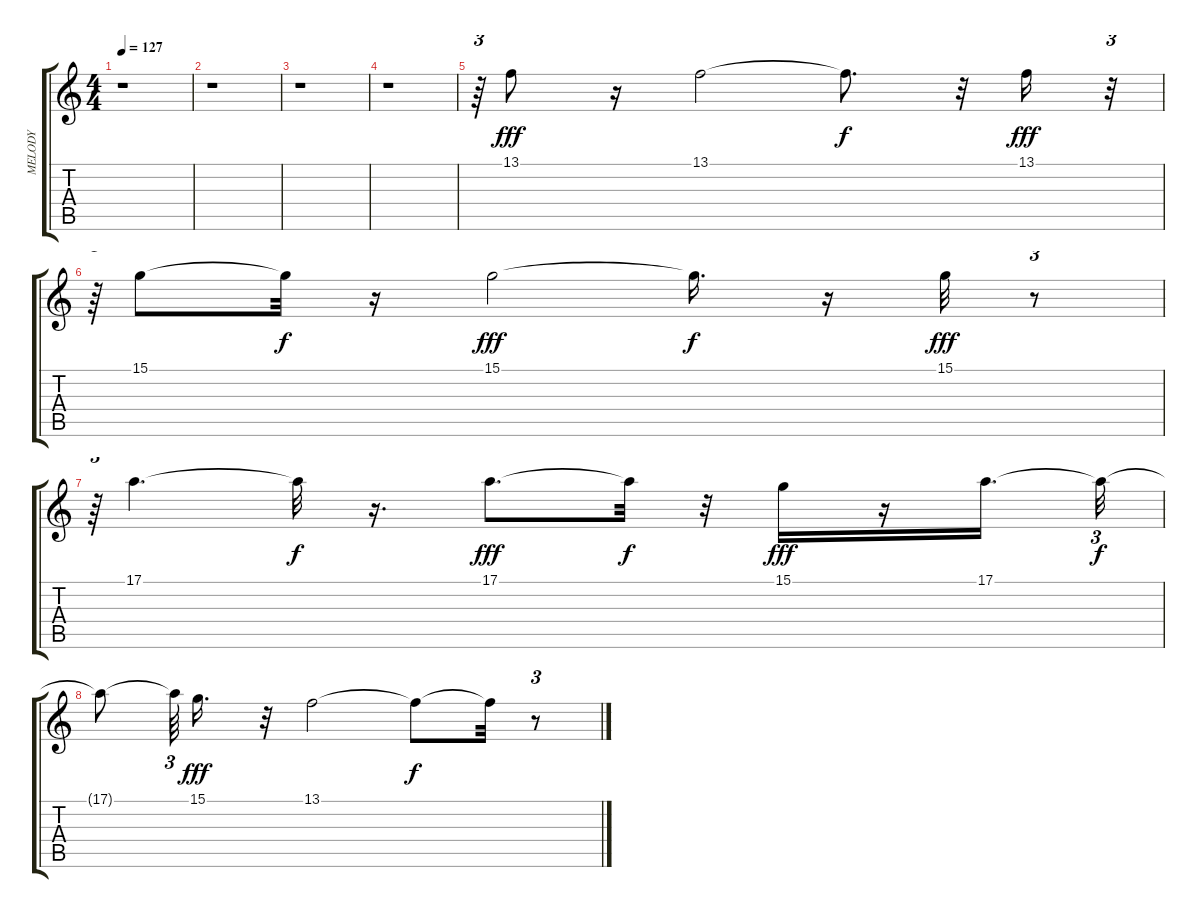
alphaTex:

\track ("MELODY" "MELODY") {instrument vibraphone}
\staff {score tabs}
\tuning (E4 B3 G3 D3 A2 E2) {hide}
\ts (4 4)
\tempo 127
\clef g2
\ks c
r.1{dy f} |
r.1 |
r.1 |
r.1 |
r.64{tu (3 2)} 13.1.8{dy fff} r.16 13.1.2 13.1{t}.8{d dy f} r.32 13.1.16{dy fff} r.32{tu (3 2)} |
r.64{tu (3 2)} 15.1.8 15.1{t}.32{dy f} r.16 15.1.2{dy fff} 15.1{t}.16{d dy f} r.16 15.1.32{dy fff} r.8{tu (3 2)} |
r.64{tu (3 2)} 17.1.4{d} 17.1{t}.32{dy f} r.16{d} 17.1.8{d dy fff} 17.1{t}.32{dy f} r.32 15.1.16{dy fff} r.16 17.1.16{d} 17.1{t}.32{tu (3 2) dy f} |
17.1{t}.8 17.1{t}.64{tu (3 2)} 15.1.16{d dy fff} r.32 13.1.2 13.1{t}.8{dy f} 13.1{t}.32 r.8{tu (3 2)}
